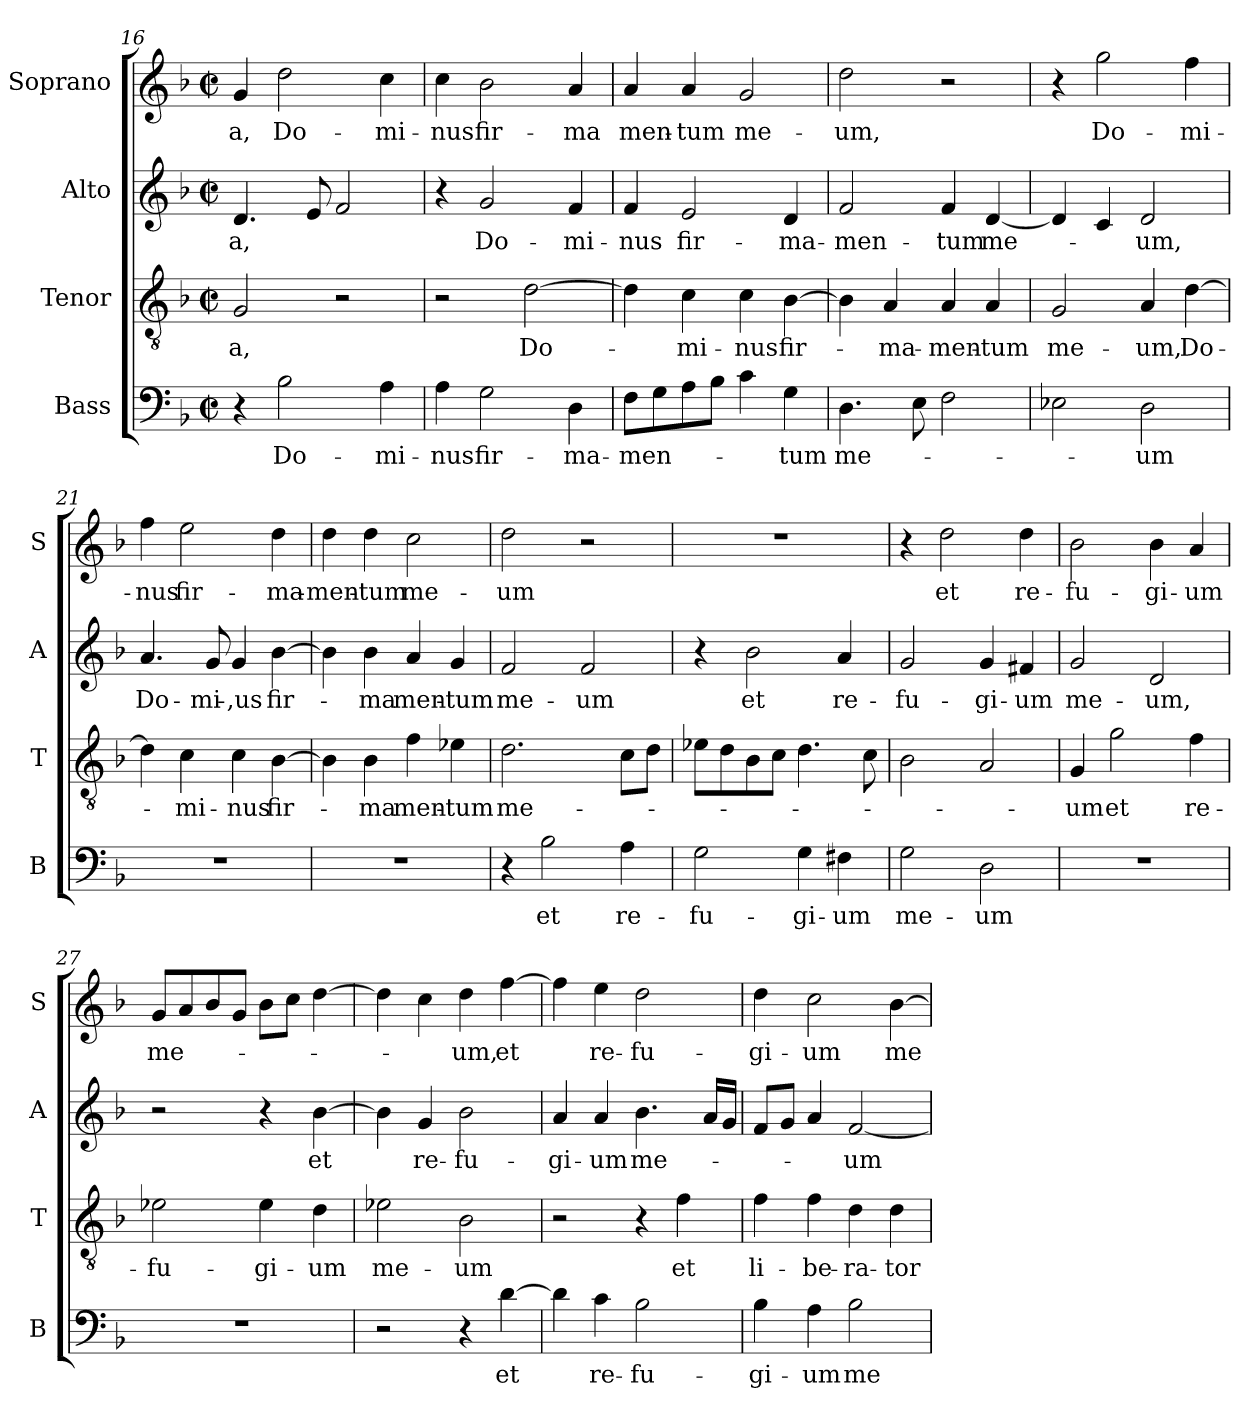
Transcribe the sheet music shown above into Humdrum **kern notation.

**kern	**text	**kern	**text	**kern	**text	**kern	**text
*part4	*part4	*part3	*part3	*part2	*part2	*part1	*part1
*staff4	*staff4	*staff3	*staff3	*staff2	*staff2	*staff1	*staff1
*I"Bass	*	*I"Tenor	*	*I"Alto	*	*I"Soprano	*
*I'B	*	*I'T	*	*I'A	*	*I'S	*
!!LO:PB:g=z
*clefF4	*	*clefGv2	*	*clefG2	*	*clefG2	*
*k[b-]	*	*k[b-]	*	*k[b-]	*	*k[b-]	*
*F:	*	*F:	*	*F:	*	*F:	*
*M2/2	*	*M2/2	*	*M2/2	*	*M2/2	*
*met(c|)	*	*met(c|)	*	*met(c|)	*	*met(c|)	*
=16	=16	=16	=16	=16	=16	=16	=16
!	!	!	!LO:LY:b	!	!LO:LY:b	!	!LO:LY:b
4r	.	2G/	-a,	4.d/	-a,	4g/	-a,
!	!LO:LY:b	!	!	!	!	!	!LO:LY:b
2B-\	Do-	.	.	.	.	2dd\	Do-
.	.	.	.	8e/	.	.	.
.	.	2r	.	2f/	.	.	.
!	!LO:LY:b	!	!	!	!	!	!LO:LY:b
4A\	-mi-	.	.	.	.	4cc\	-mi-
=17	=17	=17	=17	=17	=17	=17	=17
!	!LO:LY:b	!	!	!	!	!	!LO:LY:b
4A\	-nus	2r	.	4r	.	4cc\	-nus
!	!LO:LY:b	!	!	!	!LO:LY:b	!	!LO:LY:b
2G\	fir-	.	.	2g/	Do-	2b-\	fir-
!	!	!	!LO:LY:b	!	!	!	!
.	.	[2d\	Do-	.	.	.	.
!	!LO:LY:b	!	!	!	!LO:LY:b	!	!LO:LY:b
4D\	-ma-	.	.	4f/	-mi-	4a/	-ma
=18	=18	=18	=18	=18	=18	=18	=18
!	!LO:LY:b	!	!	!	!LO:LY:b	!	!LO:LY:b
8F\L	-men-	4d\]	.	4f/	-nus	4a/	men-
8G\	.	.	.	.	.	.	.
!	!	!	!LO:LY:b	!	!LO:LY:b	!	!LO:LY:b
8A\	.	4c\	-mi-	2e/	fir-	4a/	-tum
8B-\J	.	.	.	.	.	.	.
!	!	!	!LO:LY:b	!	!	!	!LO:LY:b
4c\	.	4c\	-nus	.	.	2g/	me-
!	!LO:LY:b	!	!LO:LY:b	!	!LO:LY:b	!	!
4G\	-tum	[4B-\	fir-	4d/	-ma-	.	.
=19	=19	=19	=19	=19	=19	=19	=19
!	!LO:LY:b	!	!	!	!LO:LY:b	!	!LO:LY:b
4.D\	me-	4B-\]	.	2f/	-men-	2dd\	-um,
!	!	!	!LO:LY:b	!	!	!	!
.	.	4A/	-ma-	.	.	.	.
8E\	.	.	.	.	.	.	.
!	!	!	!LO:LY:b	!	!LO:LY:b	!	!
2F\	.	4A/	-men-	4f/	-tum	2r	.
!	!	!	!LO:LY:b	!	!LO:LY:b	!	!
.	.	4A/	-tum	[4d/	me-	.	.
=20	=20	=20	=20	=20	=20	=20	=20
!	!	!	!LO:LY:b	!	!	!	!
2E-X\	.	2G/	me-	4d/]	.	4r	.
!	!	!	!	!	!	!	!LO:LY:b
.	.	.	.	4c/	.	2gg\	Do-
!	!LO:LY:b	!	!LO:LY:b	!	!LO:LY:b	!	!
2D\	-um	4A/	-um,	2d/	-um,	.	.
!	!	!	!LO:LY:b	!	!	!	!LO:LY:b
.	.	[4d\	Do-	.	.	4ff\	-mi-
!!LO:LB:g=z
=21	=21	=21	=21	=21	=21	=21	=21
!	!	!	!	!	!LO:LY:b	!	!LO:LY:b
1r	.	4d\]	.	4.a/	Do-	4ff\	-nus
!	!	!	!LO:LY:b	!	!	!	!LO:LY:b
.	.	4c\	-mi-	.	.	2ee\	fir-
!	!	!	!	!	!LO:LY:b	!	!
.	.	.	.	8g/	-mi-	.	.
!	!	!	!LO:LY:b	!	!LO:LY:b	!	!
.	.	4c\	-nus	4g/	-,us	.	.
!	!	!	!LO:LY:b	!	!LO:LY:b	!	!LO:LY:b
.	.	[4B-\	fir-	[4b-\	fir-	4dd\	-ma-
=22	=22	=22	=22	=22	=22	=22	=22
!	!	!	!	!	!	!	!LO:LY:b
1r	.	4B-\]	.	4b-\]	.	4dd\	-men-
!	!	!	!LO:LY:b	!	!LO:LY:b	!	!LO:LY:b
.	.	4B-\	-ma	4b-\	-ma	4dd\	-tum
!	!	!	!LO:LY:b	!	!LO:LY:b	!	!LO:LY:b
.	.	4f\	men-	4a/	men-	2cc\	me-
!	!	!	!LO:LY:b	!	!LO:LY:b	!	!
.	.	4e-X\	-tum	4g/	-tum	.	.
=23	=23	=23	=23	=23	=23	=23	=23
!	!	!	!LO:LY:b	!	!LO:LY:b	!	!LO:LY:b
4r	.	2.d\	me-	2f/	me-	2dd\	-um
!	!LO:LY:b	!	!	!	!	!	!
2B-\	et	.	.	.	.	.	.
!	!	!	!	!	!LO:LY:b	!	!
.	.	.	.	2f/	-um	2r	.
!	!LO:LY:b	!	!	!	!	!	!
4A\	re-	8c\L	.	.	.	.	.
.	.	8d\J	.	.	.	.	.
=24	=24	=24	=24	=24	=24	=24	=24
!	!LO:LY:b	!	!	!	!	!	!
2G\	-fu-	8e-X\L	.	4r	.	1r	.
.	.	8d\	.	.	.	.	.
!	!	!	!	!	!LO:LY:b	!	!
.	.	8B-\	.	2b-\	et	.	.
.	.	8c\J	.	.	.	.	.
!	!LO:LY:b	!	!	!	!	!	!
4G\	-gi-	4.d\	.	.	.	.	.
!	!LO:LY:b	!	!	!	!LO:LY:b	!	!
4F#X\	-um	.	.	4a/	re-	.	.
.	.	8c\	.	.	.	.	.
=25	=25	=25	=25	=25	=25	=25	=25
!	!LO:LY:b	!	!	!	!LO:LY:b	!	!
2G\	me-	2B-\	.	2g/	-fu-	4r	.
!	!	!	!	!	!	!	!LO:LY:b
.	.	.	.	.	.	2dd\	et
!	!LO:LY:b	!	!	!	!LO:LY:b	!	!
2D\	-um	2A/	.	4g/	-gi-	.	.
!	!	!	!	!	!LO:LY:b	!	!LO:LY:b
.	.	.	.	4f#X/	-um	4dd\	re-
!!LO:LB:g=z
=26	=26	=26	=26	=26	=26	=26	=26
!	!	!	!LO:LY:b	!	!LO:LY:b	!	!LO:LY:b
1r	.	4G/	-um	2g/	me-	2b-\	-fu-
!	!	!	!LO:LY:b	!	!	!	!
.	.	2g\	et	.	.	.	.
!	!	!	!	!	!LO:LY:b	!	!LO:LY:b
.	.	.	.	2d/	-um,	4b-\	-gi-
!	!	!	!LO:LY:b	!	!	!	!LO:LY:b
.	.	4f\	re-	.	.	4a/	-um
=27	=27	=27	=27	=27	=27	=27	=27
!	!	!	!LO:LY:b	!	!	!	!LO:LY:b
1r	.	2e-X\	-fu-	2r	.	8g/L	me-
.	.	.	.	.	.	8a/	.
.	.	.	.	.	.	8b-/	.
.	.	.	.	.	.	8g/J	.
!	!	!	!LO:LY:b	!	!	!	!
.	.	4e-\	-gi-	4r	.	8b-\L	.
.	.	.	.	.	.	8cc\J	.
!	!	!	!LO:LY:b	!	!LO:LY:b	!	!
.	.	4d\	-um	[4b-\	et	[4dd\	.
=28	=28	=28	=28	=28	=28	=28	=28
!	!	!	!LO:LY:b	!	!	!	!
2r	.	2e-X\	me-	4b-\]	.	4dd\]	.
!	!	!	!	!	!LO:LY:b	!	!
.	.	.	.	4g/	re-	4cc\	.
!	!	!	!LO:LY:b	!	!LO:LY:b	!	!LO:LY:b
4r	.	2B-\	-um	2b-\	-fu-	4dd\	-um,
!	!LO:LY:b	!	!	!	!	!	!LO:LY:b
[4d\	et	.	.	.	.	[4ff\	et
=29	=29	=29	=29	=29	=29	=29	=29
!	!	!	!	!	!LO:LY:b	!	!
4d\]	.	2r	.	4a/	-gi-	4ff\]	.
!	!LO:LY:b	!	!	!	!LO:LY:b	!	!LO:LY:b
4c\	re-	.	.	4a/	-um	4ee\	re-
!	!LO:LY:b	!	!	!	!LO:LY:b	!	!LO:LY:b
2B-\	-fu-	4r	.	4.b-\	me-	2dd\	-fu-
!	!	!	!LO:LY:b	!	!	!	!
.	.	4f\	et	.	.	.	.
.	.	.	.	16a/LL	.	.	.
.	.	.	.	16g/JJ	.	.	.
=30	=30	=30	=30	=30	=30	=30	=30
!	!LO:LY:b	!	!LO:LY:b	!	!	!	!LO:LY:b
4B-\	-gi-	4f\	li-	8f/L	.	4dd\	-gi-
.	.	.	.	8g/J	.	.	.
!	!LO:LY:b	!	!LO:LY:b	!	!	!	!LO:LY:b
4A\	-um	4f\	-be-	4a/	.	2cc\	-um
!	!LO:LY:b	!	!LO:LY:b	!	!LO:LY:b	!	!
2B-\	me-	4d\	-ra-	[2f/	-um	.	.
!	!	!	!LO:LY:b	!	!	!	!LO:LY:b
.	.	4d\	-tor	.	.	[4b-\	me-
=	=	=	=	=	=	=	=
*-	*-	*-	*-	*-	*-	*-	*-
